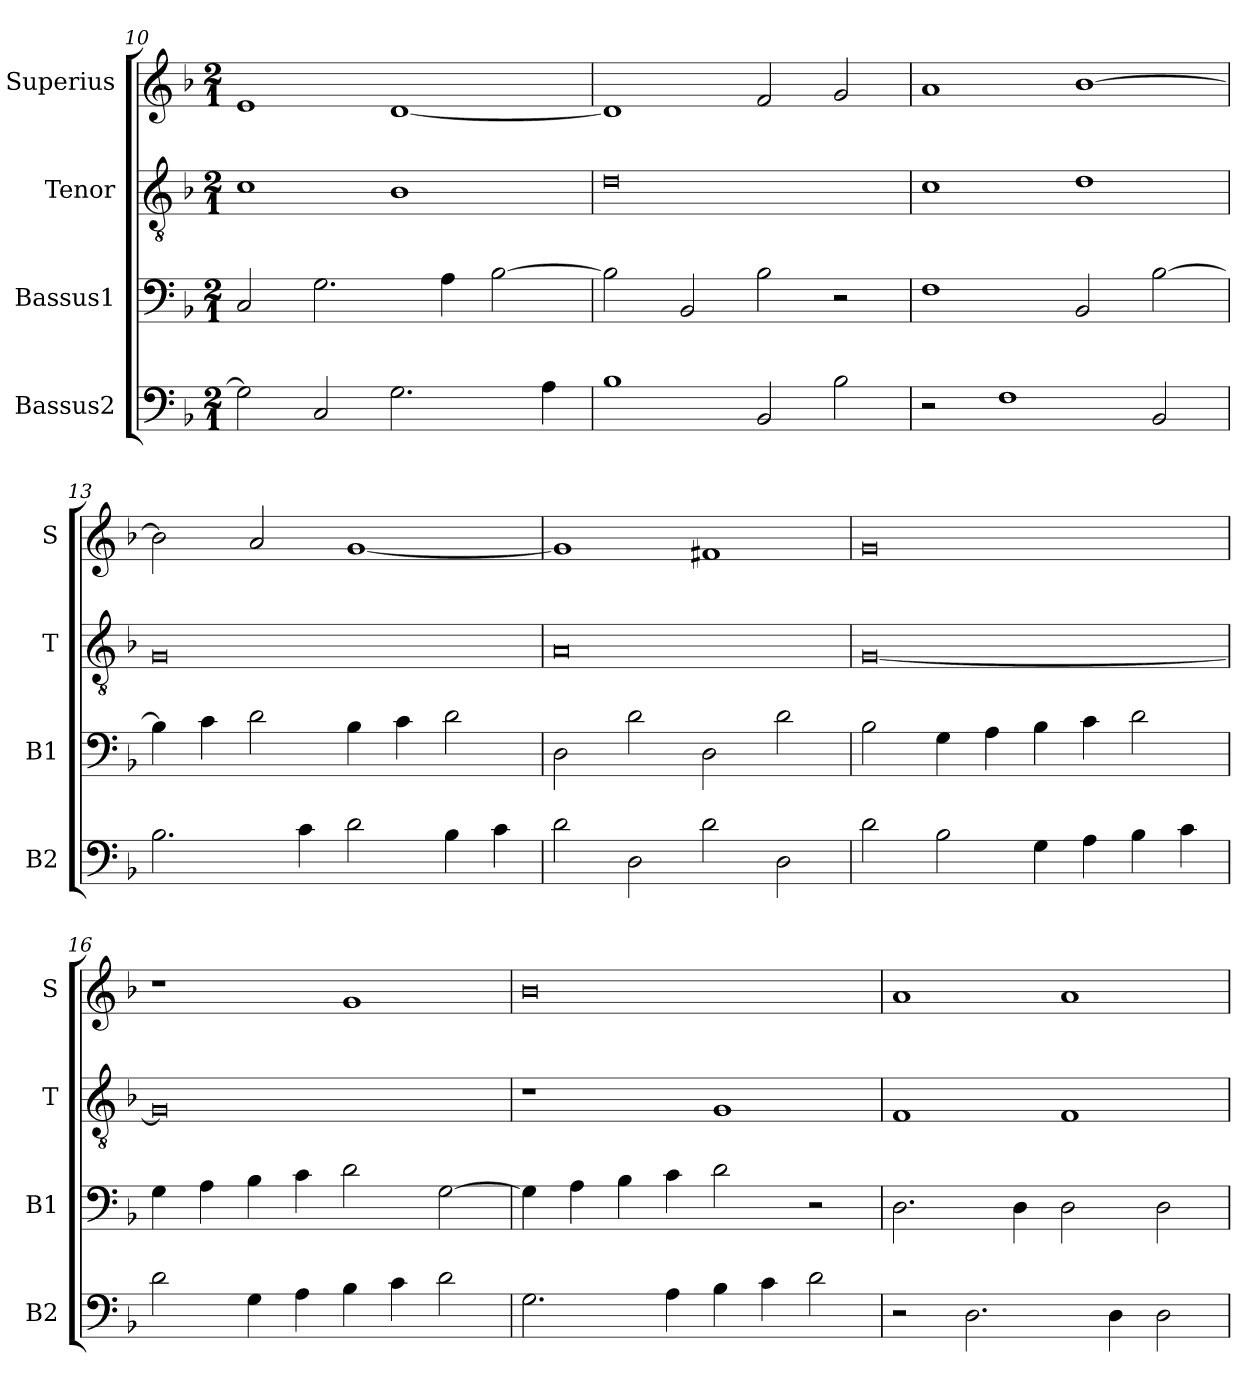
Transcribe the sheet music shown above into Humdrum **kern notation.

**kern	**kern	**kern	**kern
*part4	*part3	*part2	*part1
*staff4	*staff3	*staff2	*staff1
*I"Bassus2	*I"Bassus1	*I"Tenor	*I"Superius
*I'B2	*I'B1	*I'T	*I'S
*clefF4	*clefF4	*clefGv2	*clefG2
*k[b-]	*k[b-]	*k[b-]	*k[b-]
*M2/1	*M2/1	*M2/1	*M2/1
=10	=10	=10	=10
2G\]	2C/	1c	1e
2C/	2.G\	.	.
2.G\	.	1B-	[1d
.	4A\	.	.
.	[2B-\	.	.
4A\	.	.	.
=11	=11	=11	=11
1B-	2B-\]	0d	1d]
.	2BB-/	.	.
2BB-/	2B-\	.	2f/
2B-\	2r	.	2g/
=12	=12	=12	=12
2r	1F	1c	1a
1F	.	.	.
.	2BB-/	1d	[1b-
2BB-/	[2B-\	.	.
=13	=13	=13	=13
2.B-\	4B-\]	0G	2b-\]
.	4c\	.	.
.	2d\	.	2a/
4c\	.	.	.
2d\	4B-\	.	[1g
.	4c\	.	.
4B-\	2d\	.	.
4c\	.	.	.
=14	=14	=14	=14
2d\	2D\	0A	1g]
2D\	2d\	.	.
2d\	2D\	.	1f#X
2D\	2d\	.	.
=15	=15	=15	=15
2d\	2B-\	[0G	0g
2B-\	4G\	.	.
.	4A\	.	.
4G\	4B-\	.	.
4A\	4c\	.	.
4B-\	2d\	.	.
4c\	.	.	.
=16	=16	=16	=16
2d\	4G\	0G]	1r
.	4A\	.	.
4G\	4B-\	.	.
4A\	4c\	.	.
4B-\	2d\	.	1g
4c\	.	.	.
2d\	[2G\	.	.
=17	=17	=17	=17
2.G\	4G\]	1r	0b-
.	4A\	.	.
.	4B-\	.	.
4A\	4c\	.	.
4B-\	2d\	1G	.
4c\	.	.	.
2d\	2r	.	.
=18	=18	=18	=18
2r	2.D\	1F	1a
2.D\	.	.	.
.	4D\	.	.
.	2D\	1F	1a
4D\	.	.	.
2D\	2D\	.	.
=	=	=	=
*-	*-	*-	*-
